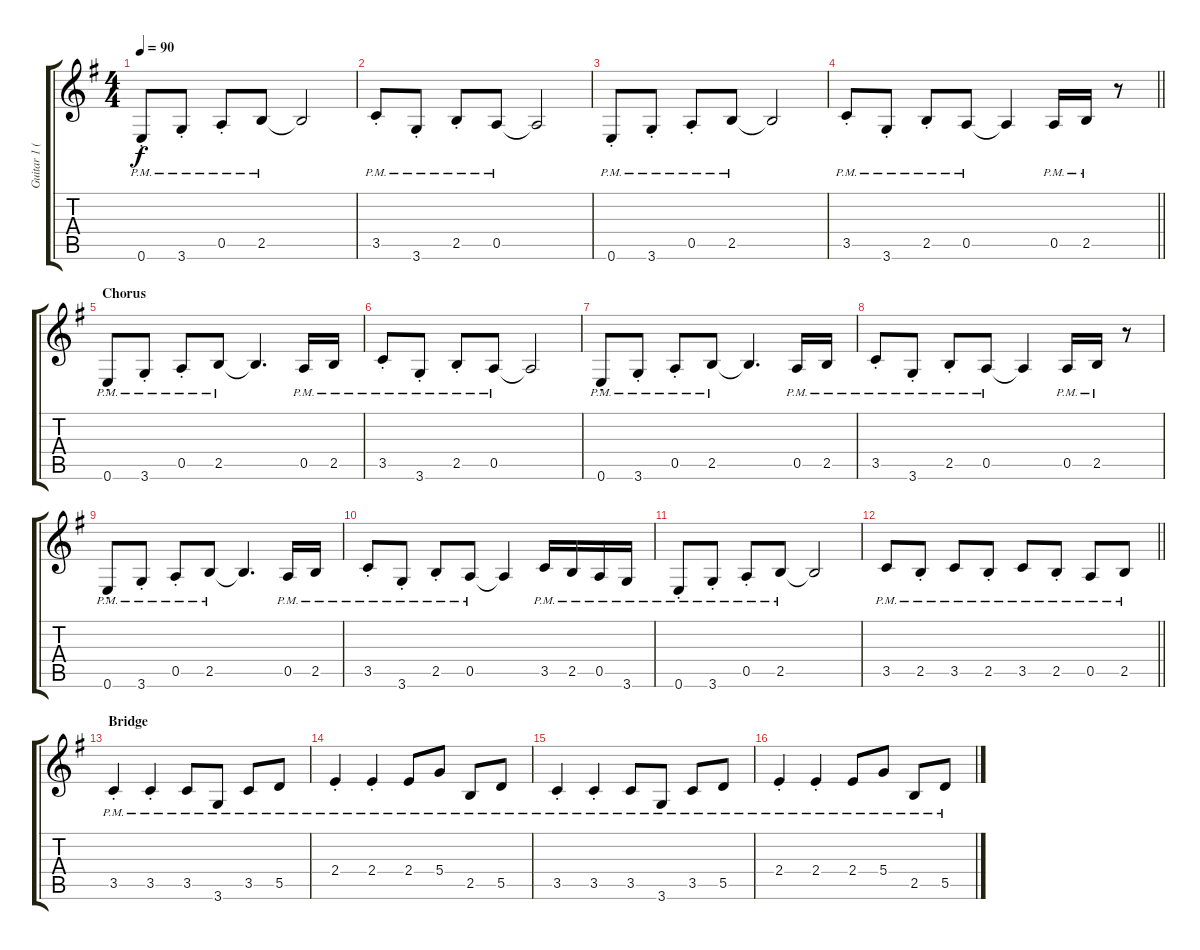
\track ("Guitar 1 (Alex)" "Guitar 1 (") {instrument overdrivenguitar}
\staff {score tabs}
\tuning (E4 B3 G3 D3 A2 E2) {hide}
\ts (4 4)
\tempo 90
\clef g2
\ks g
0.6{pm st}.8{dy f} 3.6{pm st}.8 0.5{pm st}.8 2.5{pm}.8 2.5{t}.2 |
3.5{pm st}.8 3.6{pm st}.8 2.5{pm st}.8 0.5{pm}.8 0.5{t}.2 |
0.6{pm st}.8 3.6{pm st}.8 0.5{pm st}.8 2.5{pm}.8 2.5{t}.2 |
\barLineRight lightlight
3.5{pm st}.8 3.6{pm st}.8 2.5{pm st}.8 0.5{pm}.8 0.5{t}.4 0.5{pm}.16 2.5{pm}.16 r.8 |
\section ("" "Chorus")
0.6{pm st}.8 3.6{pm st}.8 0.5{pm st}.8 2.5{pm}.8 2.5{t}.4{d} 0.5{pm}.16 2.5{pm}.16 |
3.5{pm st}.8 3.6{pm st}.8 2.5{pm st}.8 0.5{pm}.8 0.5{t}.2 |
0.6{pm st}.8 3.6{pm st}.8 0.5{pm st}.8 2.5{pm}.8 2.5{t}.4{d} 0.5{pm}.16 2.5{pm}.16 |
3.5{pm st}.8 3.6{pm st}.8 2.5{pm st}.8 0.5{pm}.8 0.5{t}.4 0.5{pm}.16 2.5{pm}.16 r.8 |
0.6{pm st}.8 3.6{pm st}.8 0.5{pm st}.8 2.5{pm}.8 2.5{t}.4{d} 0.5{pm}.16 2.5{pm}.16 |
3.5{pm st}.8 3.6{pm st}.8 2.5{pm st}.8 0.5{pm}.8 0.5{t}.4 3.5{pm}.16 2.5{pm}.16 0.5{pm}.16 3.6{pm}.16 |
0.6{pm st}.8 3.6{pm st}.8 0.5{pm st}.8 2.5{pm}.8 2.5{t}.2 |
\barLineRight lightlight
3.5{pm}.8 2.5{pm st}.8 3.5{pm}.8 2.5{pm st}.8 3.5{pm}.8 2.5{pm st}.8 0.5{pm}.8 2.5{pm}.8 |
\section ("" "Bridge")
3.5{pm st}.4 3.5{pm st}.4 3.5{pm}.8 3.6{pm}.8 3.5{pm}.8 5.5{pm}.8 |
2.4{pm st}.4 2.4{pm st}.4 2.4{pm}.8 5.4{pm}.8 2.5{pm}.8 5.5{pm}.8 |
3.5{pm st}.4 3.5{pm st}.4 3.5{pm}.8 3.6{pm}.8 3.5{pm}.8 5.5{pm}.8 |
2.4{pm st}.4 2.4{pm st}.4 2.4{pm}.8 5.4{pm}.8 2.5{pm}.8 5.5{pm}.8
